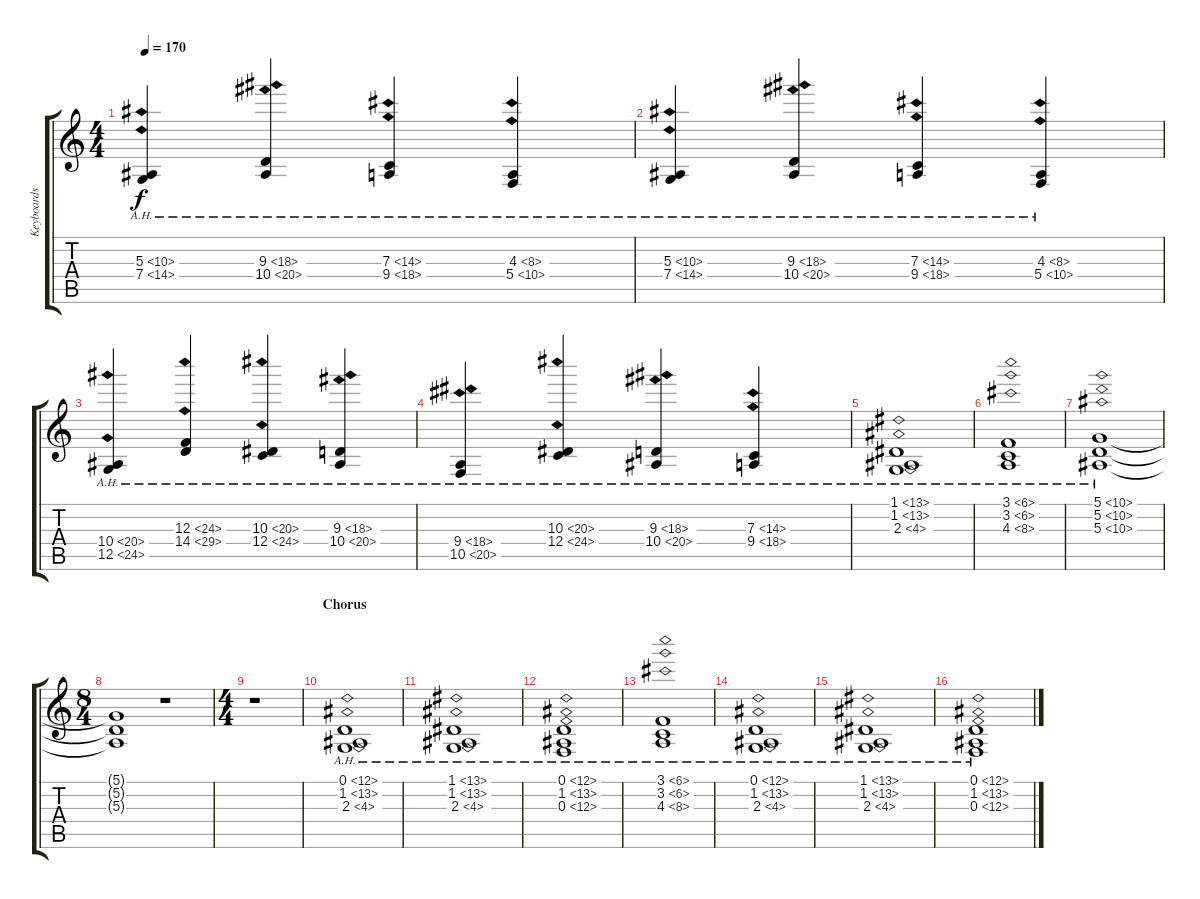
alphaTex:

\track ("Keyboards" "Keyboards") {instrument stringensemble1}
\staff {score tabs}
\tuning (D4 A3 F3 C3 G2 D2) {hide}
\ts (4 4)
\tempo 170
\clef g2
\ks c
(5.3{ah 5} 7.4{ah 7}).4{dy f} (9.3{ah 9} 10.4{ah 10}).4 (7.3{ah 7} 9.4{ah 9}).4 (4.3{ah 4} 5.4{ah 5}).4 |
(5.3{ah 5} 7.4{ah 7}).4 (9.3{ah 9} 10.4{ah 10}).4 (7.3{ah 7} 9.4{ah 9}).4 (4.3{ah 4} 5.4{ah 5}).4 |
(10.4{ah 10} 12.5{ah 12}).4 (12.3{ah 12} 14.4{ah 15}).4 (10.3{ah 10} 12.4{ah 12}).4 (9.3{ah 9} 10.4{ah 10}).4 |
(9.4{ah 9} 10.5{ah 10}).4 (10.3{ah 10} 12.4{ah 12}).4 (9.3{ah 9} 10.4{ah 10}).4 (7.3{ah 7} 9.4{ah 9}).4 |
(1.1{ah 12} 1.2{ah 12} 2.3{ah 2}).1 |
(3.1{ah 3} 3.2{ah 3} 4.3{ah 4}).1 |
(5.1{ah 5} 5.2{ah 5} 5.3{ah 5}).1 |
\ts (8 4)
(5.1{t} 5.2{t} 5.3{t}).1 r.1 |
\ts (4 4)
r.1{balance 16} |
\section ("" "Chorus")
(0.1{ah 12} 1.2{ah 12} 2.3{ah 2}).1 |
(1.1{ah 12} 1.2{ah 12} 2.3{ah 2}).1 |
(0.1{ah 12} 1.2{ah 12} 0.3{ah 12}).1 |
(3.1{ah 3} 3.2{ah 3} 4.3{ah 4}).1 |
(0.1{ah 12} 1.2{ah 12} 2.3{ah 2}).1 |
(1.1{ah 12} 1.2{ah 12} 2.3{ah 2}).1 |
(0.1{ah 12} 1.2{ah 12} 0.3{ah 12}).1
